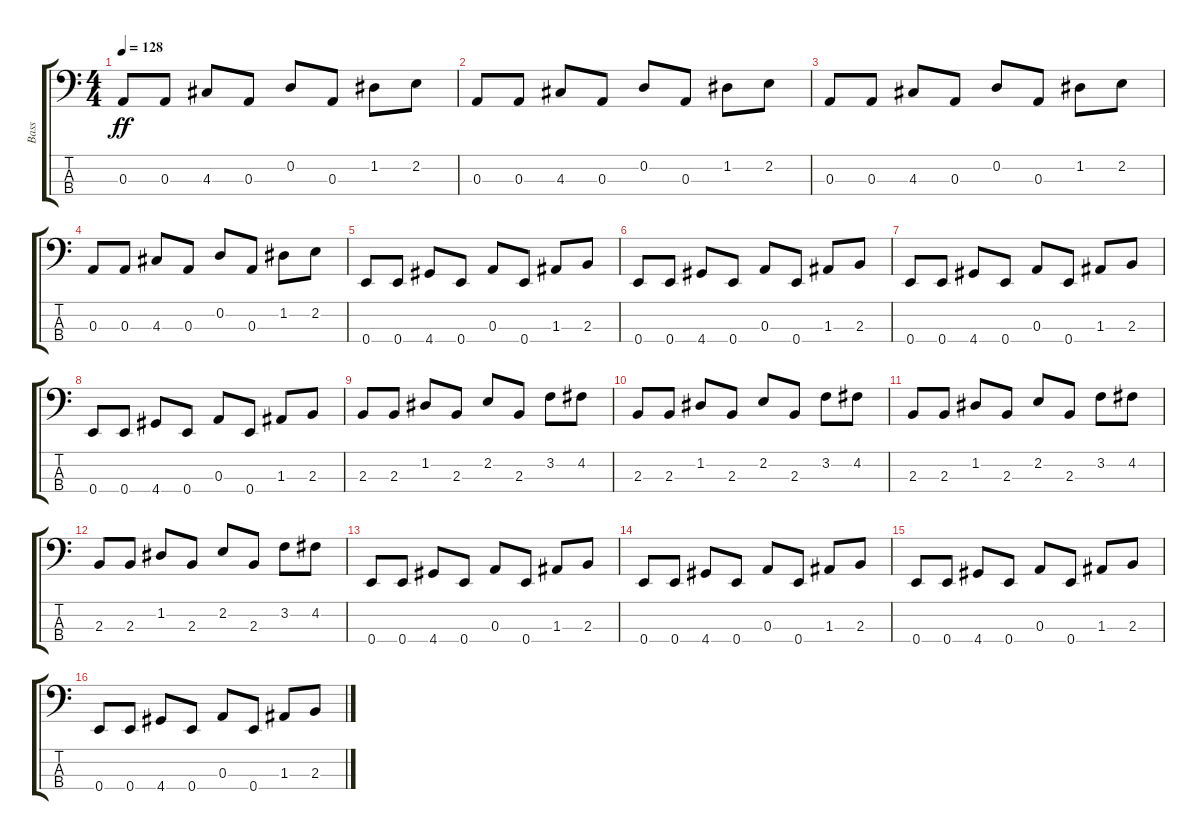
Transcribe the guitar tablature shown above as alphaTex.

\track ("Bass" "Bass") {instrument electricbassfinger}
\staff {score tabs}
\tuning (G2 D2 A1 E1) {hide}
\ts (4 4)
\tempo 128
\clef f4
\ks c
0.3.8{dy ff} 0.3.8 4.3.8 0.3.8 0.2.8 0.3.8 1.2.8 2.2.8 |
0.3.8 0.3.8 4.3.8 0.3.8 0.2.8 0.3.8 1.2.8 2.2.8 |
0.3.8 0.3.8 4.3.8 0.3.8 0.2.8 0.3.8 1.2.8 2.2.8 |
0.3.8 0.3.8 4.3.8 0.3.8 0.2.8 0.3.8 1.2.8 2.2.8 |
0.4.8 0.4.8 4.4.8 0.4.8 0.3.8 0.4.8 1.3.8 2.3.8 |
0.4.8 0.4.8 4.4.8 0.4.8 0.3.8 0.4.8 1.3.8 2.3.8 |
0.4.8 0.4.8 4.4.8 0.4.8 0.3.8 0.4.8 1.3.8 2.3.8 |
0.4.8 0.4.8 4.4.8 0.4.8 0.3.8 0.4.8 1.3.8 2.3.8 |
2.3.8 2.3.8 1.2.8 2.3.8 2.2.8 2.3.8 3.2.8 4.2.8 |
2.3.8 2.3.8 1.2.8 2.3.8 2.2.8 2.3.8 3.2.8 4.2.8 |
2.3.8 2.3.8 1.2.8 2.3.8 2.2.8 2.3.8 3.2.8 4.2.8 |
2.3.8 2.3.8 1.2.8 2.3.8 2.2.8 2.3.8 3.2.8 4.2.8 |
0.4.8 0.4.8 4.4.8 0.4.8 0.3.8 0.4.8 1.3.8 2.3.8 |
0.4.8 0.4.8 4.4.8 0.4.8 0.3.8 0.4.8 1.3.8 2.3.8 |
0.4.8 0.4.8 4.4.8 0.4.8 0.3.8 0.4.8 1.3.8 2.3.8 |
0.4.8 0.4.8 4.4.8 0.4.8 0.3.8 0.4.8 1.3.8 2.3.8
